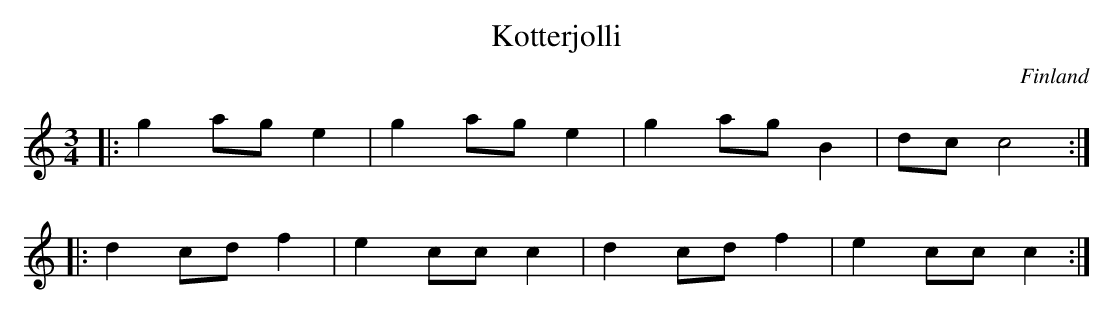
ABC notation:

X:1
T: Kotterjolli
O: Finland
M: 3/4
L: 1/8
K: C
|: g2 ag e2 | g2 ag e2 | g2 ag B2 | dc c4    :|
|: d2 cd f2 | e2 cc c2 | d2 cd f2 | e2 cc c2 :|
